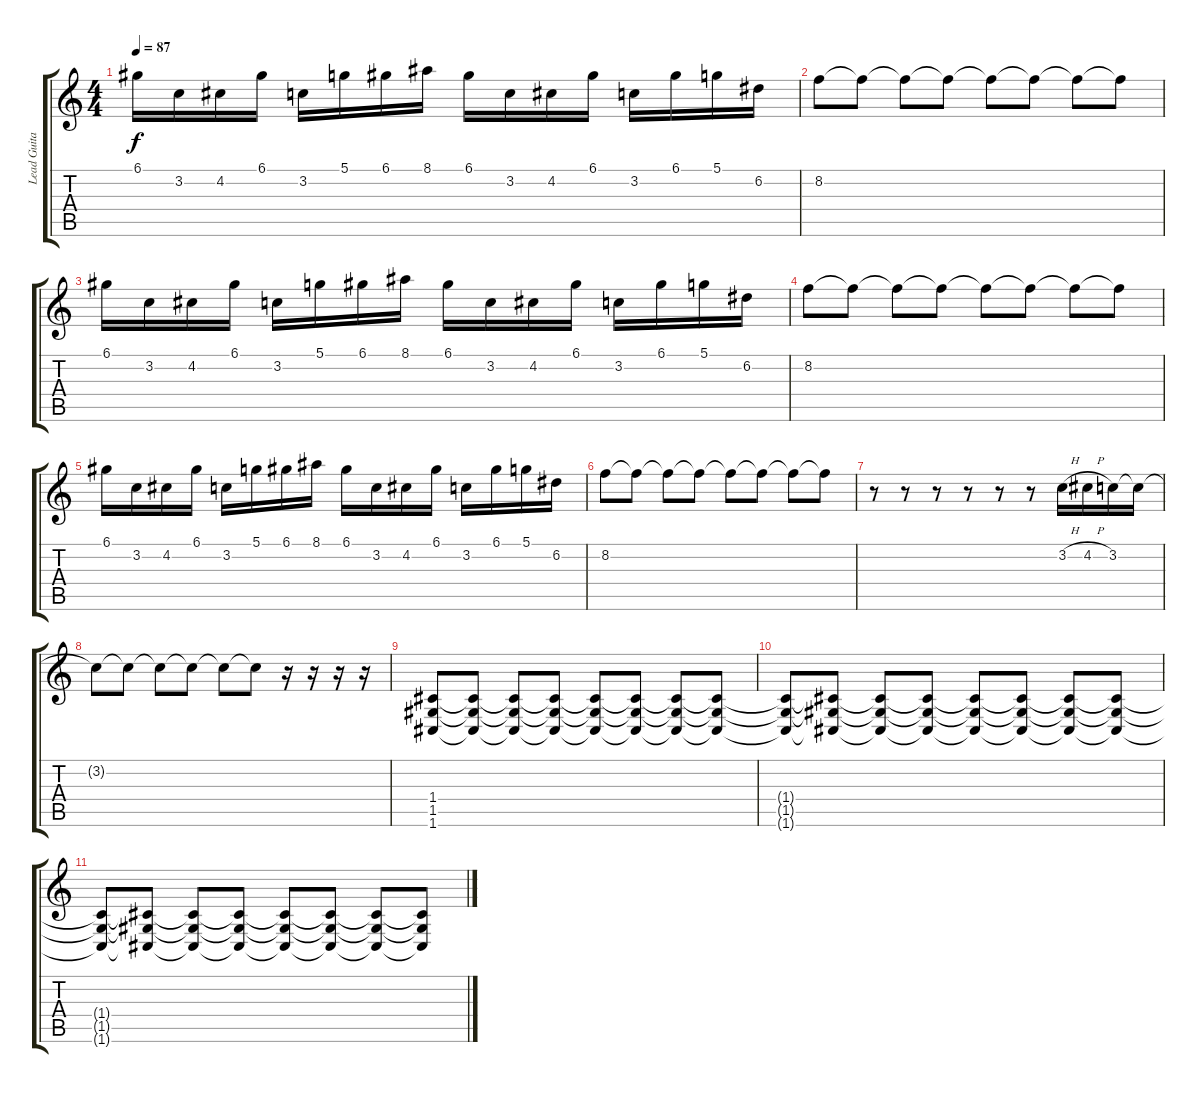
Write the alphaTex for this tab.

\track ("Lead Guitar" "Lead Guita") {instrument distortionguitar}
\staff {score tabs}
\tuning (D4 A3 F3 C3 G2 C2) {hide}
\ts (4 4)
\tempo 87
\clef g2
\ks c
6.1.16{dy f} 3.2.16 4.2.16 6.1.16 3.2.16 5.1.16 6.1.16 8.1.16 6.1.16 3.2.16 4.2.16 6.1.16 3.2.16 6.1.16 5.1.16 6.2.16 |
8.2.8 8.2{t}.8 8.2{t}.8 8.2{t}.8 8.2{t}.8 8.2{t}.8 8.2{t}.8 8.2{t}.8 |
6.1.16 3.2.16 4.2.16 6.1.16 3.2.16 5.1.16 6.1.16 8.1.16 6.1.16 3.2.16 4.2.16 6.1.16 3.2.16 6.1.16 5.1.16 6.2.16 |
8.2.8 8.2{t}.8 8.2{t}.8 8.2{t}.8 8.2{t}.8 8.2{t}.8 8.2{t}.8 8.2{t}.8 |
6.1.16 3.2.16 4.2.16 6.1.16 3.2.16 5.1.16 6.1.16 8.1.16 6.1.16 3.2.16 4.2.16 6.1.16 3.2.16 6.1.16 5.1.16 6.2.16 |
8.2.8 8.2{t}.8 8.2{t}.8 8.2{t}.8 8.2{t}.8 8.2{t}.8 8.2{t}.8 8.2{t}.8 |
r.8 r.8 r.8 r.8 r.8 r.8 3.2{h}.16 4.2{h}.16 3.2.16 3.2{t}.16 |
3.2{t}.8 3.2{t}.8 3.2{t}.8 3.2{t}.8 3.2{t}.8 3.2{t}.8 r.16 r.16 r.16 r.16 |
(1.4 1.5 1.6).8 (1.4{t} 1.5{t} 1.6{t}).8 (1.4{t} 1.5{t} 1.6{t}).8{volume 15} (1.4{t} 1.5{t} 1.6{t}).8 (1.4{t} 1.5{t} 1.6{t}).8{volume 14} (1.4{t} 1.5{t} 1.6{t}).8 (1.4{t} 1.5{t} 1.6{t}).8{volume 12} (1.4{t} 1.5{t} 1.6{t}).8 |
(1.4{t} 1.5{t} 1.6{t}).8{volume 11} (1.4{t} 1.5{t} 1.6{t}).8 (1.4{t} 1.5{t} 1.6{t}).8{volume 10} (1.4{t} 1.5{t} 1.6{t}).8 (1.4{t} 1.5{t} 1.6{t}).8{volume 9} (1.4{t} 1.5{t} 1.6{t}).8 (1.4{t} 1.5{t} 1.6{t}).8{volume 7} (1.4{t} 1.5{t} 1.6{t}).8 |
(1.4{t} 1.5{t} 1.6{t}).8{volume 6} (1.4{t} 1.5{t} 1.6{t}).8 (1.4{t} 1.5{t} 1.6{t}).8{volume 4} (1.4{t} 1.5{t} 1.6{t}).8 (1.4{t} 1.5{t} 1.6{t}).8{volume 2} (1.4{t} 1.5{t} 1.6{t}).8 (1.4{t} 1.5{t} 1.6{t}).8{volume 0} (1.4{t} 1.5{t} 1.6{t}).8
